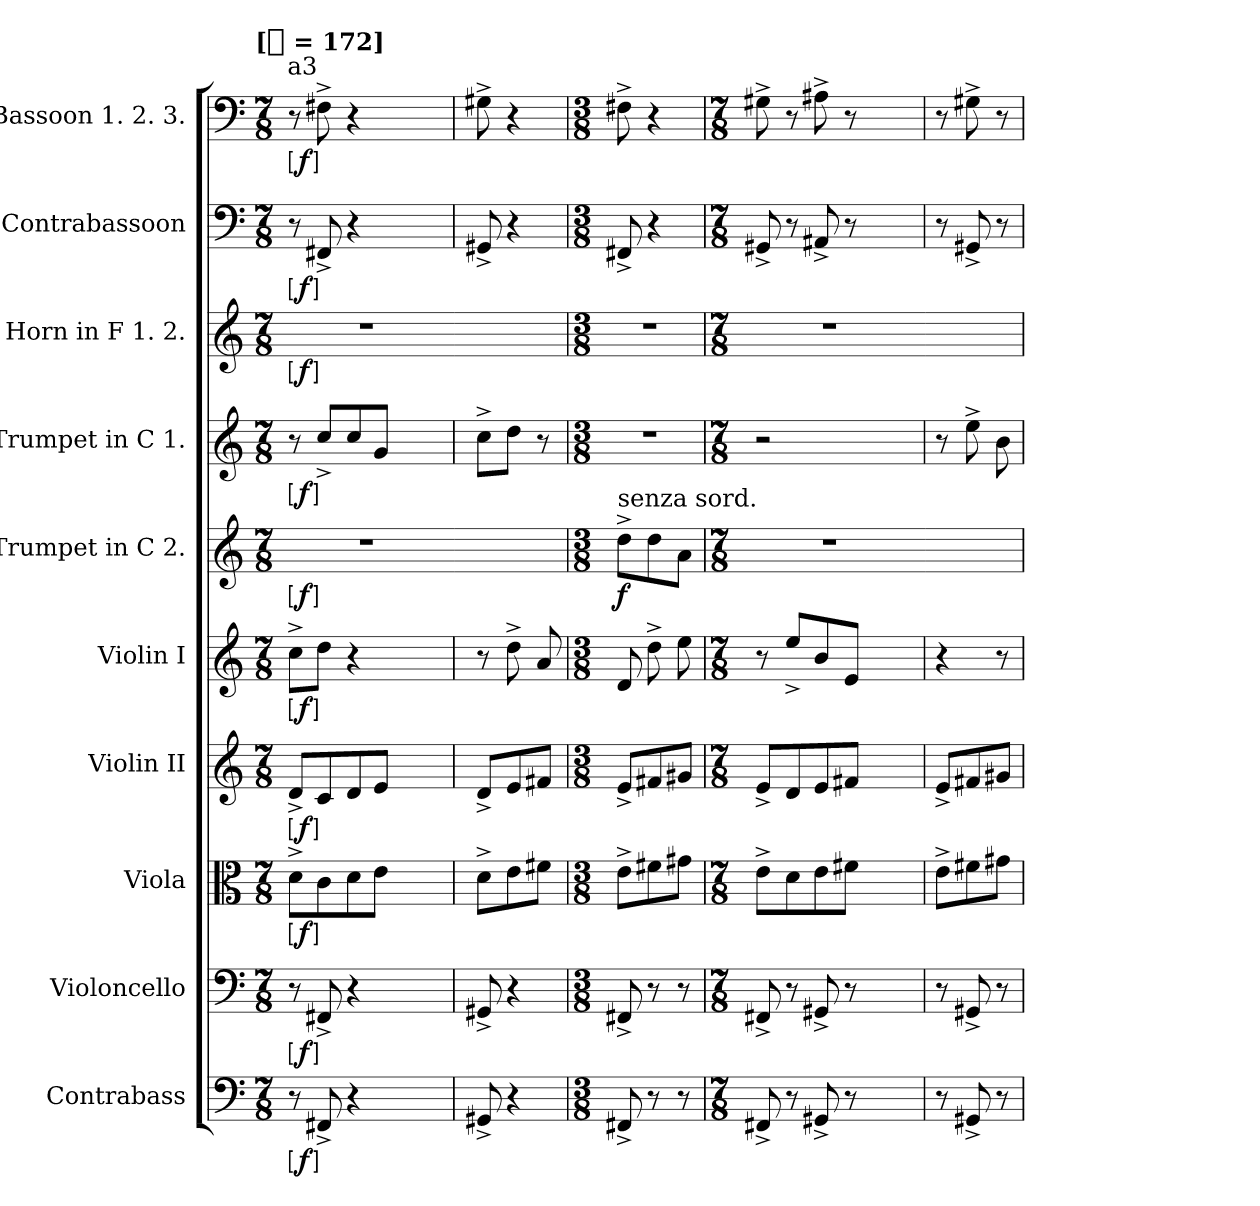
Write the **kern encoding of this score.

**kern	**dynam	**kern	**dynam	**kern	**dynam	**kern	**dynam	**kern	**dynam	**kern	**dynam	**kern	**dynam	**kern	**dynam	**kern	**dynam	**kern	**dynam
*part10	*part10	*part9	*part9	*part8	*part8	*part7	*part7	*part6	*part6	*part5	*part5	*part4	*part4	*part3	*part3	*part2	*part2	*part1	*part1
*staff10	*staff10	*staff9	*staff9	*staff8	*staff8	*staff7	*staff7	*staff6	*staff6	*staff5	*staff5	*staff4	*staff4	*staff3	*staff3	*staff2	*staff2	*staff1	*staff1
*I"Contrabass	*	*I"Violoncello	*	*I"Viola	*	*I"Violin II	*	*I"Violin I	*	*I"Trumpet in C 2.	*	*I"Trumpet in C 1.	*	*I"Horn in F 1. 2.	*	*I"Contrabassoon	*	*I"Bassoon 1. 2. 3.	*
*I'Cb.	*	*I'Vc.	*	*I'Vla.	*	*I'Vln. II	*	*I'Vln. I	*	*	*	*	*	*I'Hn.	*	*I'Cbsn.	*	*I'Bsn.	*
*clefF4	*	*clefF4	*	*clefC3	*	*clefG2	*	*clefG2	*	*clefG2	*	*clefG2	*	*clefG2	*	*clefF4	*	*clefF4	*
*ITrd7c12	*	*	*	*	*	*	*	*	*	*	*	*	*	*ITrd4c7	*	*ITrd7c12	*	*	*
*k[]	*	*k[]	*	*k[]	*	*k[]	*	*k[]	*	*k[]	*	*k[]	*	*k[b-]	*	*k[]	*	*k[]	*
!!LO:TX:omd:t=[[quarter] = 172]
*M7/8	*	*M7/8	*	*M7/8	*	*M7/8	*	*M7/8	*	*M7/8	*	*M7/8	*	*M7/8	*	*M7/8	*	*M7/8	*
*MM172	*	*MM172	*	*MM172	*	*MM172	*	*MM172	*	*MM172	*	*MM172	*	*MM172	*	*MM172	*	*MM172	*
=1	=1	=1	=1	=1	=1	=1	=1	=1	=1	=1	=1	=1	=1	=1	=1	=1	=1	=1	=1
!	!LO:DY:ed=brack	!	!LO:DY:ed=brack	!	!LO:DY:ed=brack	!	!LO:DY:ed=brack	!	!LO:DY:ed=brack	!	!LO:DY:ed=brack	!	!LO:DY:ed=brack	!	!LO:DY:ed=brack	!	!LO:DY:ed=brack	!	!LO:DY:ed=brack
8r	f	8r	f	8d^L	f	8d^L	f	8cc^L	f	8%7r	f	8r	f	8%7r	f	8r	f	8r	f
!	!	!	!	!	!	!	!	!	!	!	!	!	!	!	!	!	!	!LO:TX:a:rj:t=a3	!
8FFF#X^	.	8FF#X^	.	8c	.	8c	.	8ddJ	.	.	.	8cc^>L	.	.	.	8FFF#X^	.	8F#X^	.
4r	.	4r	.	8d	.	8d	.	4r	.	.	.	8cc	.	.	.	4r	.	4r	.
.	.	.	.	8eJ	.	8eJ	.	.	.	.	.	8gJ	.	.	.	.	.	.	.
4.ryy	.	4.ryy	.	4.ryy	.	4.ryy	.	4.ryy	.	.	.	4.ryy	.	.	.	4.ryy	.	4.ryy	.
=	=	=	=	=	=	=	=	=	=	=-	=	=	=	=-	=	=	=	=	=
8GGG#X^	.	8GG#X^	.	8d^L	.	8d^L	.	8r	.	4.ryy	.	8cc^L	.	4.ryy	.	8GGG#X^	.	8G#X^	.
4r	.	4r	.	8e	.	8e	.	8dd^>	.	.	.	8ddJ	.	.	.	4r	.	4r	.
.	.	.	.	8f#XJ	.	8f#XJ	.	8a	.	.	.	8r	.	.	.	.	.	.	.
=2	=2	=2	=2	=2	=2	=2	=2	=2	=2	=2	=2	=2	=2	=2	=2	=2	=2	=2	=2
*M3/8	*	*M3/8	*	*M3/8	*	*M3/8	*	*M3/8	*	*M3/8	*	*M3/8	*	*M3/8	*	*M3/8	*	*M3/8	*
!	!	!	!	!	!	!	!	!	!	!LO:TX:a:t=senza sord.	!	!	!	!	!	!	!	!	!
8FFF#X^	.	8FF#X^	.	8e^L	.	8e^L	.	8d	.	8dd^L	f	8%3r	.	8%3r	.	8FFF#X^	.	8F#X^	.
8r	.	8r	.	8f#X	.	8f#X	.	8dd^	.	8dd	.	.	.	.	.	4r	.	4r	.
8r	.	8r	.	8g#XJ	.	8g#XJ	.	8ee	.	8aJ	.	.	.	.	.	.	.	.	.
=3	=3	=3	=3	=3	=3	=3	=3	=3	=3	=3	=3	=3	=3	=3	=3	=3	=3	=3	=3
*M7/8	*	*M7/8	*	*M7/8	*	*M7/8	*	*M7/8	*	*M7/8	*	*M7/8	*	*M7/8	*	*M7/8	*	*M7/8	*
8FFF#X^	.	8FF#X^	.	8e^L	.	8e^L	.	8r	.	8%7r	.	2r	.	8%7r	.	8GGG#X^	.	8G#X^	.
8r	.	8r	.	8d	.	8d	.	8ee^>L	.	.	.	.	.	.	.	8r	.	8r	.
8GGG#X^	.	8GG#X^	.	8e	.	8e	.	8b	.	.	.	.	.	.	.	8AAA#X^	.	8A#X^	.
8r	.	8r	.	8f#XJ	.	8f#XJ	.	8eJ	.	.	.	.	.	.	.	8r	.	8r	.
4.ryy	.	4.ryy	.	4.ryy	.	4.ryy	.	4.ryy	.	.	.	4.ryy	.	.	.	4.ryy	.	4.ryy	.
=	=	=	=	=	=	=	=	=	=	=-	=	=	=	=-	=	=	=	=	=
8r	.	8r	.	8e^L	.	8e^L	.	4r	.	4.ryy	.	8r	.	4.ryy	.	8r	.	8r	.
8GGG#X^	.	8GG#X^	.	8f#X	.	8f#X	.	.	.	.	.	8ee^>	.	.	.	8GGG#X^	.	8G#X^	.
8r	.	8r	.	8g#XJ	.	8g#XJ	.	8r	.	.	.	8b	.	.	.	8r	.	8r	.
=	=	=	=	=	=	=	=	=	=	=	=	=	=	=	=	=	=	=	=
*-	*-	*-	*-	*-	*-	*-	*-	*-	*-	*-	*-	*-	*-	*-	*-	*-	*-	*-	*-
